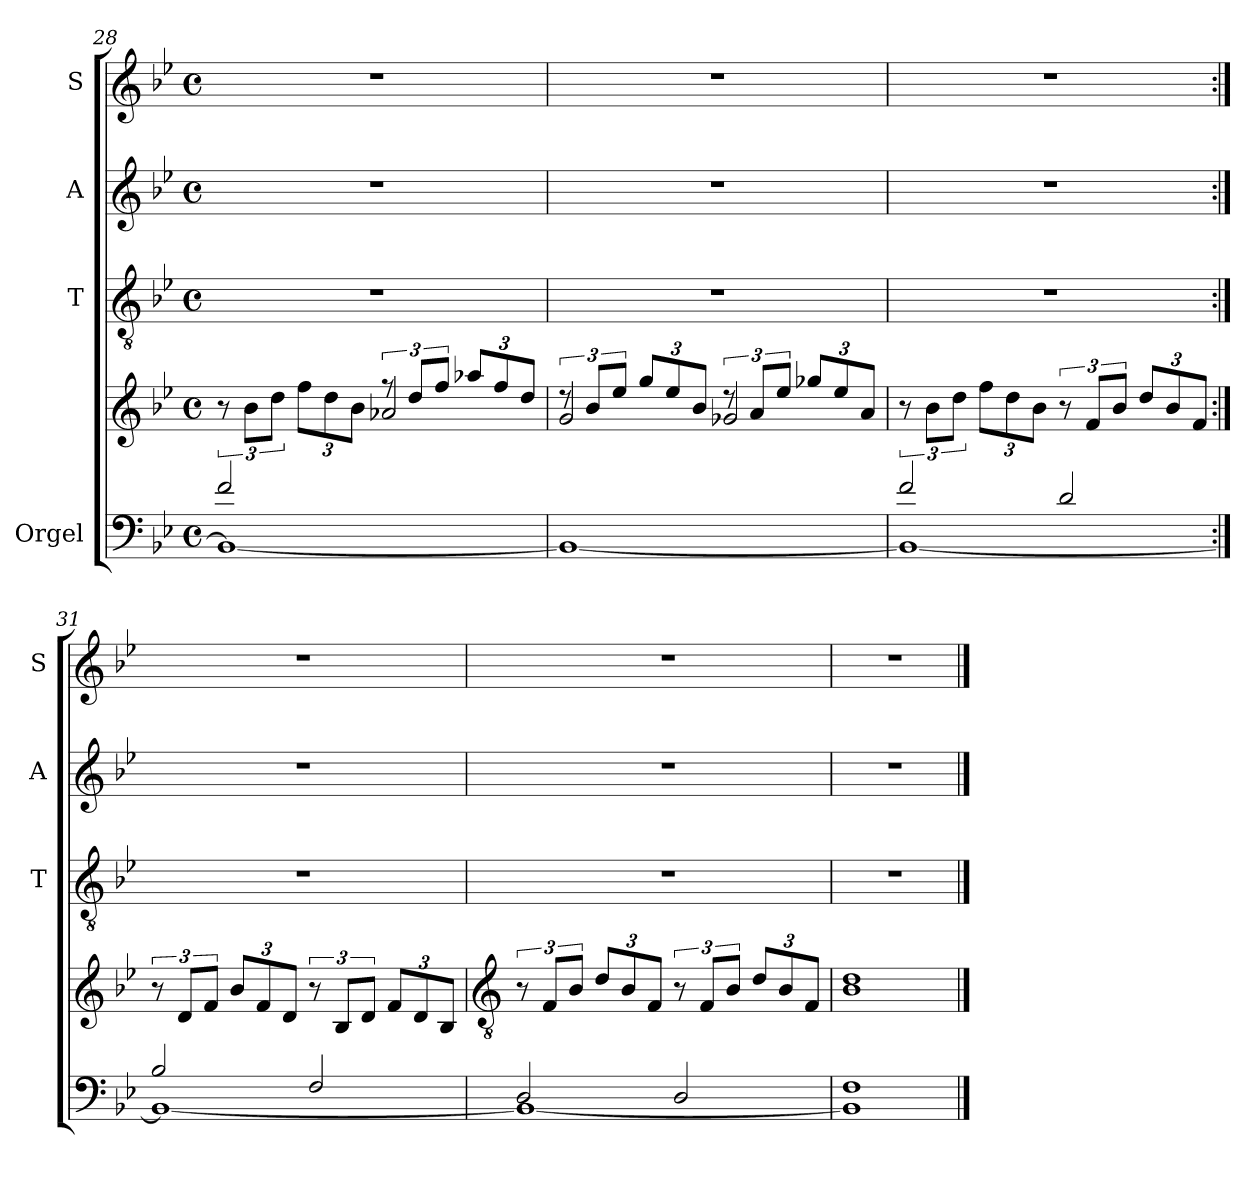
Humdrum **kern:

**kern	**kern	**kern	**kern	**kern
*part4	*part4	*part3	*part2	*part1
*staff5	*staff4	*staff3	*staff2	*staff1
*I"Orgel	*	*I"T	*I"A	*I"S
*	*	*I'T	*I'A	*I'S
*clefF4	*clefG2	*clefGv2	*clefG2	*clefG2
*k[b-e-]	*k[b-e-]	*k[b-e-]	*k[b-e-]	*k[b-e-]
*M4/4	*M4/4	*M4/4	*M4/4	*M4/4
*met(c)	*met(c)	*met(c)	*met(c)	*met(c)
=28	=28	=28	=28	=28
*^	*^	*	*	*
2f/	1BB-_	12r	2ryy	1r	1r	1r
.	.	12b-\L	.	.	.	.
.	.	12dd\J	.	.	.	.
*	*	*Xbrackettup	*	*	*	*
.	.	12ff\L	.	.	.	.
.	.	12dd\	.	.	.	.
.	.	12b-\J	.	.	.	.
*	*	*brackettup	*	*	*	*
2ryy	.	12r	2a-X/	.	.	.
.	.	12dd/L	.	.	.	.
.	.	12ff/J	.	.	.	.
*	*	*Xbrackettup	*	*	*	*
.	.	12aa-X/L	.	.	.	.
.	.	12ff/	.	.	.	.
.	.	12dd/J	.	.	.	.
!!LO:LB:g=z
=29	=29	=29	=29	=29	=29	=29
*	*	*brackettup	*	*	*	*
2ryy	1BB-_	12r	2g/	1r	1r	1r
.	.	12b-/L	.	.	.	.
.	.	12ee-/J	.	.	.	.
*	*	*Xbrackettup	*	*	*	*
.	.	12gg/L	.	.	.	.
.	.	12ee-/	.	.	.	.
.	.	12b-/J	.	.	.	.
*	*	*brackettup	*	*	*	*
2ryy	.	12r	2g-X/	.	.	.
.	.	12a/L	.	.	.	.
.	.	12ee-/J	.	.	.	.
*	*	*Xbrackettup	*	*	*	*
.	.	12gg-X/L	.	.	.	.
.	.	12ee-/	.	.	.	.
.	.	12a/J	.	.	.	.
*	*	*v	*v	*	*	*
=30	=30	=30	=30	=30	=30
*	*	*brackettup	*	*	*
2f/	1BB-_	12r	1r	1r	1r
.	.	12b-\L	.	.	.
.	.	12dd\J	.	.	.
*	*	*Xbrackettup	*	*	*
.	.	12ff\L	.	.	.
.	.	12dd\	.	.	.
.	.	12b-\J	.	.	.
*	*	*brackettup	*	*	*
2d/	.	12r	.	.	.
.	.	12f/L	.	.	.
.	.	12b-/J	.	.	.
*	*	*Xbrackettup	*	*	*
.	.	12dd/L	.	.	.
.	.	12b-/	.	.	.
.	.	12f/J	.	.	.
=31:|!	=31:|!	=31:|!	=31:|!	=31:|!	=31:|!
*	*	*brackettup	*	*	*
2B-/	1BB-_	12r	1r	1r	1r
.	.	12d/L	.	.	.
.	.	12f/J	.	.	.
*	*	*Xbrackettup	*	*	*
.	.	12b-/L	.	.	.
.	.	12f/	.	.	.
.	.	12d/J	.	.	.
*	*	*brackettup	*	*	*
2F/	.	12r	.	.	.
.	.	12B-/L	.	.	.
.	.	12d/J	.	.	.
*	*	*Xbrackettup	*	*	*
.	.	12f/L	.	.	.
.	.	12d/	.	.	.
.	.	12B-/J	.	.	.
!!LO:PB:g=z
=32	=32	=32	=32	=32	=32
*	*	*clefGv2	*	*	*
*	*	*brackettup	*	*	*
2D/	1BB-_	12r	1r	1r	1r
.	.	12F/L	.	.	.
.	.	12B-/J	.	.	.
*	*	*Xbrackettup	*	*	*
.	.	12d/L	.	.	.
.	.	12B-/	.	.	.
.	.	12F/J	.	.	.
*	*	*brackettup	*	*	*
2D/	.	12r	.	.	.
.	.	12F/L	.	.	.
.	.	12B-/J	.	.	.
*	*	*Xbrackettup	*	*	*
.	.	12d/L	.	.	.
.	.	12B-/	.	.	.
.	.	12F/J	.	.	.
=33	=33	=33	=33	=33	=33
1F	1BB-]	1B- 1d	1r	1r	1r
*v	*v	*	*	*	*
==	==	==	==	==
*-	*-	*-	*-	*-
